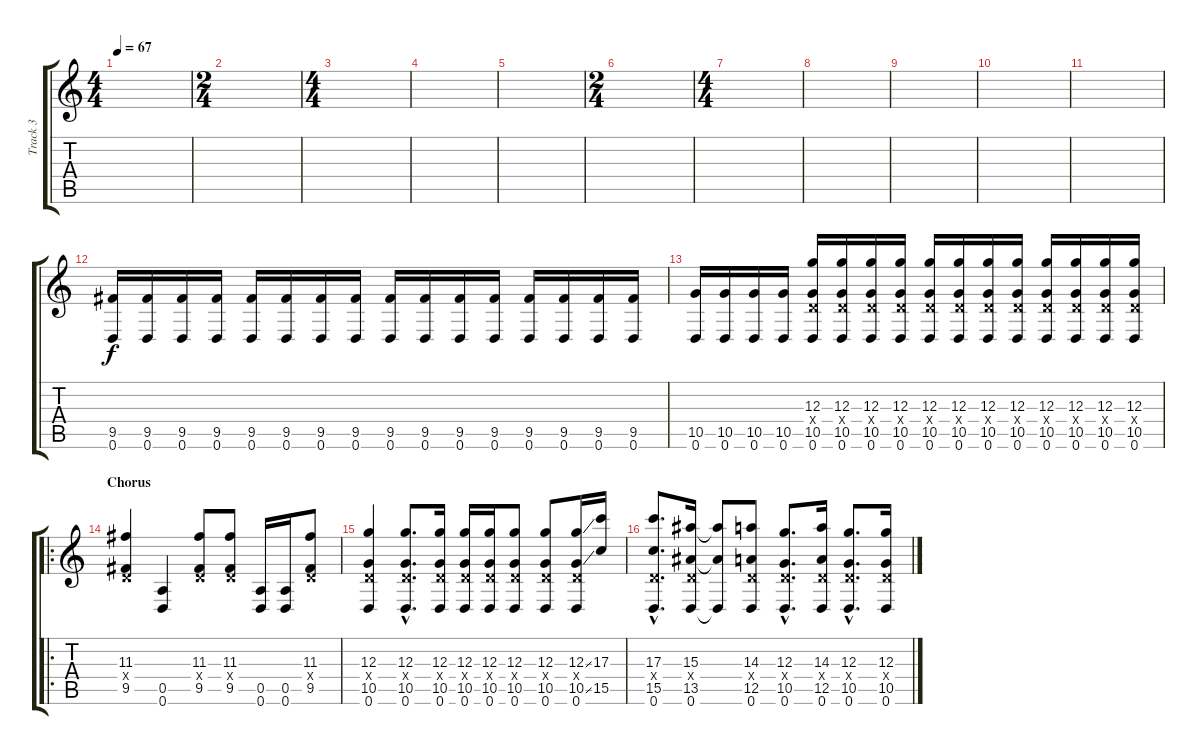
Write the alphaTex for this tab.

\track ("Track 3" "Track 3") {instrument distortionguitar}
\staff {score tabs}
\tuning (E4 B3 G3 D3 A2 D2) {hide}
\ts (4 4)
\tempo 67
\clef g2
\ks c
|
\ts (2 4)
|
\ts (4 4)
|
|
|
\ts (2 4)
|
\ts (4 4)
|
|
|
|
|
(9.5 0.6).16 (9.5 0.6).16 (9.5 0.6).16 (9.5 0.6).16 (9.5 0.6).16 (9.5 0.6).16 (9.5 0.6).16 (9.5 0.6).16 (9.5 0.6).16 (9.5 0.6).16 (9.5 0.6).16 (9.5 0.6).16 (9.5 0.6).16 (9.5 0.6).16 (9.5 0.6).16 (9.5 0.6).16 |
(10.5 0.6).16 (10.5 0.6).16 (10.5 0.6).16 (10.5 0.6).16 (12.3 0.4{x} 10.5 0.6).16 (12.3 0.4{x} 10.5 0.6).16 (12.3 0.4{x} 10.5 0.6).16 (12.3 0.4{x} 10.5 0.6).16 (12.3 0.4{x} 10.5 0.6).16 (12.3 0.4{x} 10.5 0.6).16 (12.3 0.4{x} 10.5 0.6).16 (12.3 0.4{x} 10.5 0.6).16 (12.3 0.4{x} 10.5 0.6).16 (12.3 0.4{x} 10.5 0.6).16 (12.3 0.4{x} 10.5 0.6).16 (12.3 0.4{x} 10.5 0.6).16 |
\ro
\section ("" "Chorus")
(11.3 0.4{x} 9.5).4 (0.5 0.6).4 (11.3 0.4{x} 9.5).8 (11.3 0.4{x} 9.5).8 (0.5 0.6).16 (0.5 0.6).16 (11.3 0.4{x} 9.5).8 |
(12.3 0.4{x} 10.5 0.6).4 (12.3{hac} 0.4{hac x} 10.5{hac} 0.6{hac}).8{d} (12.3 0.4{x} 10.5 0.6).16 (12.3 0.4{x} 10.5 0.6).16 (12.3 0.4{x} 10.5 0.6).16 (12.3 0.4{x} 10.5 0.6).8 (12.3 0.4{x} 10.5 0.6).8 (12.3{ss} 0.4{x} 10.5{ss} 0.6).16 (17.3 15.5).16 |
(17.3{hac} 0.4{hac x} 15.5{hac} 0.6{hac}).8{d} (15.3 0.4{x} 13.5 0.6).16 (15.3{t} 13.5{t} 0.6{t}).8 (14.3 0.4{x} 12.5 0.6).8 (12.3{hac} 0.4{hac x} 10.5{hac} 0.6{hac}).8{d} (14.3 0.4{x} 12.5 0.6).16 (12.3{hac} 0.4{hac x} 10.5{hac} 0.6{hac}).8{d} (12.3 0.4{x} 10.5 0.6).16
